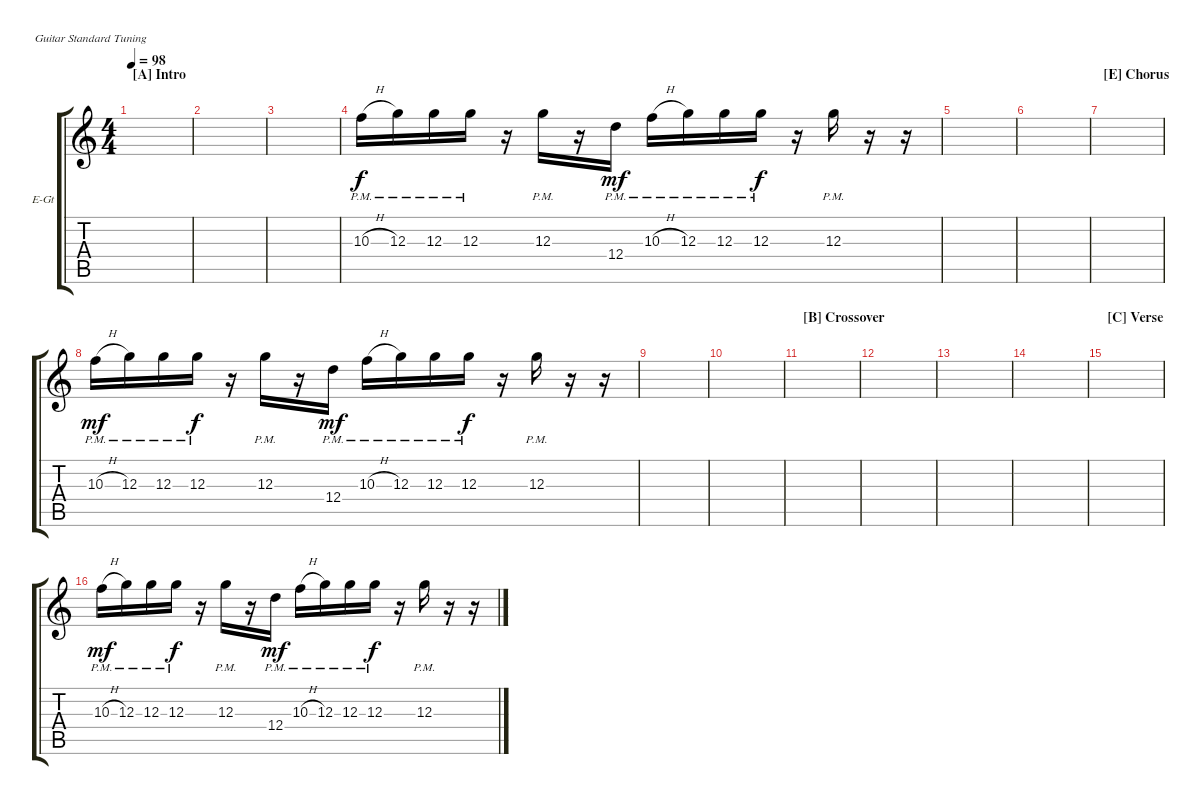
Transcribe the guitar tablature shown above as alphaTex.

\defaultSystemsLayout 4
\bracketExtendMode groupsimilarinstruments
\firstSystemTrackNameOrientation horizontal
\otherSystemsTrackNameOrientation horizontal
\track ("Electric Guitar" "E-Gt") {instrument electricguitarclean}
\staff {score tabs}
\tuning (E4 B3 G3 D3 A2 E2)
\ts (4 4)
\section ("A" "Intro")
\tempo 98
\clef g2
\scale
0.487395
\ks c
|
\scale
0.256303 |
\scale
0.256303 |
\scale
0.333333 10.3{h pm}.16 12.3{pm}.16 12.3{pm}.16 12.3{pm}.16{dy f} r.16 12.3{pm}.16 r.16 12.4{pm}.16{dy mf} 10.3{h pm}.16 12.3{pm}.16 12.3{pm}.16 12.3{pm}.16{dy f} r.16 12.3{pm}.16 r.16 r.16 |
\scale
0.333333 |
\scale
0.333333 |
\section ("E" "Chorus")
\scale
0.333333 |
\scale
0.333333 10.3{h pm}.16{dy mf} 12.3{pm}.16 12.3{pm}.16 12.3{pm}.16{dy f} r.16 12.3{pm}.16 r.16 12.4{pm}.16{dy mf} 10.3{h pm}.16 12.3{pm}.16 12.3{pm}.16 12.3{pm}.16{dy f} r.16 12.3{pm}.16 r.16 r.16 |
\scale
0.333333 |
\scale
0.333333 |
\section ("B" "Crossover")
\scale
0.333333 |
\scale
0.333333 |
\scale
0.333333 |
\scale
0.333333 |
\section ("C" "Verse")
\scale
0.333333 |
\scale
0.333333 10.3{h pm}.16{dy mf} 12.3{pm}.16 12.3{pm}.16 12.3{pm}.16{dy f} r.16 12.3{pm}.16 r.16 12.4{pm}.16{dy mf} 10.3{h pm}.16 12.3{pm}.16 12.3{pm}.16 12.3{pm}.16{dy f} r.16 12.3{pm}.16 r.16 r.16
